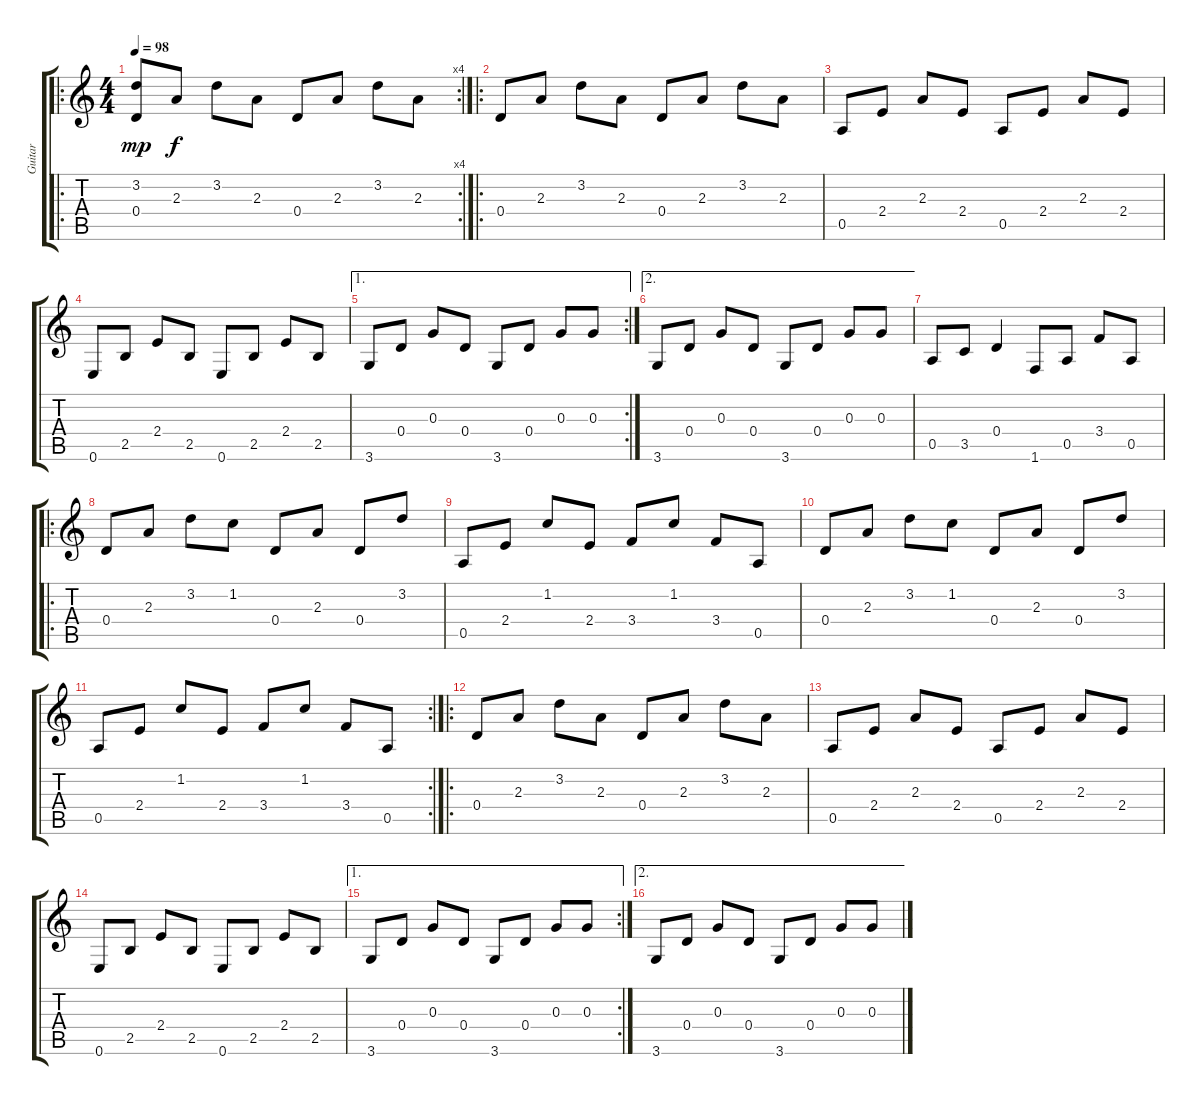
\track ("Guitar" "Guitar") {instrument electricguitarclean}
\staff {score tabs}
\tuning (E4 B3 G3 D3 A2 E2) {hide}
\ro
\rc 4
\ts (4 4)
\tempo 98
\clef g2
\ks c
(3.2 0.4).8{dy mp instrument electricguitarclean} 2.3.8{dy f} 3.2.8 2.3.8 0.4.8 2.3.8 3.2.8 2.3.8 |
\ro
0.4.8 2.3.8 3.2.8 2.3.8 0.4.8 2.3.8 3.2.8 2.3.8 |
0.5.8 2.4.8 2.3.8 2.4.8 0.5.8 2.4.8 2.3.8 2.4.8 |
0.6.8 2.5.8 2.4.8 2.5.8 0.6.8 2.5.8 2.4.8 2.5.8 |
\ae 1
\rc 2
3.6.8 0.4.8 0.3.8 0.4.8 3.6.8 0.4.8 0.3.8 0.3.8 |
\ae 2
3.6.8 0.4.8 0.3.8 0.4.8 3.6.8 0.4.8 0.3.8 0.3.8 |
0.5.8 3.5.8 0.4.4 1.6.8 0.5.8 3.4.8 0.5.8 |
\ro
0.4.8 2.3.8 3.2.8 1.2.8 0.4.8 2.3.8 0.4.8 3.2.8 |
0.5.8 2.4.8 1.2.8 2.4.8 3.4.8 1.2.8 3.4.8 0.5.8 |
0.4.8 2.3.8 3.2.8 1.2.8 0.4.8 2.3.8 0.4.8 3.2.8 |
\rc 2
0.5.8 2.4.8 1.2.8 2.4.8 3.4.8 1.2.8 3.4.8 0.5.8 |
\ro
0.4.8 2.3.8 3.2.8 2.3.8 0.4.8 2.3.8 3.2.8 2.3.8 |
0.5.8 2.4.8 2.3.8 2.4.8 0.5.8 2.4.8 2.3.8 2.4.8 |
0.6.8 2.5.8 2.4.8 2.5.8 0.6.8 2.5.8 2.4.8 2.5.8 |
\ae 1
\rc 2
3.6.8 0.4.8 0.3.8 0.4.8 3.6.8 0.4.8 0.3.8 0.3.8 |
\ae 2
3.6.8 0.4.8 0.3.8 0.4.8 3.6.8 0.4.8 0.3.8 0.3.8
